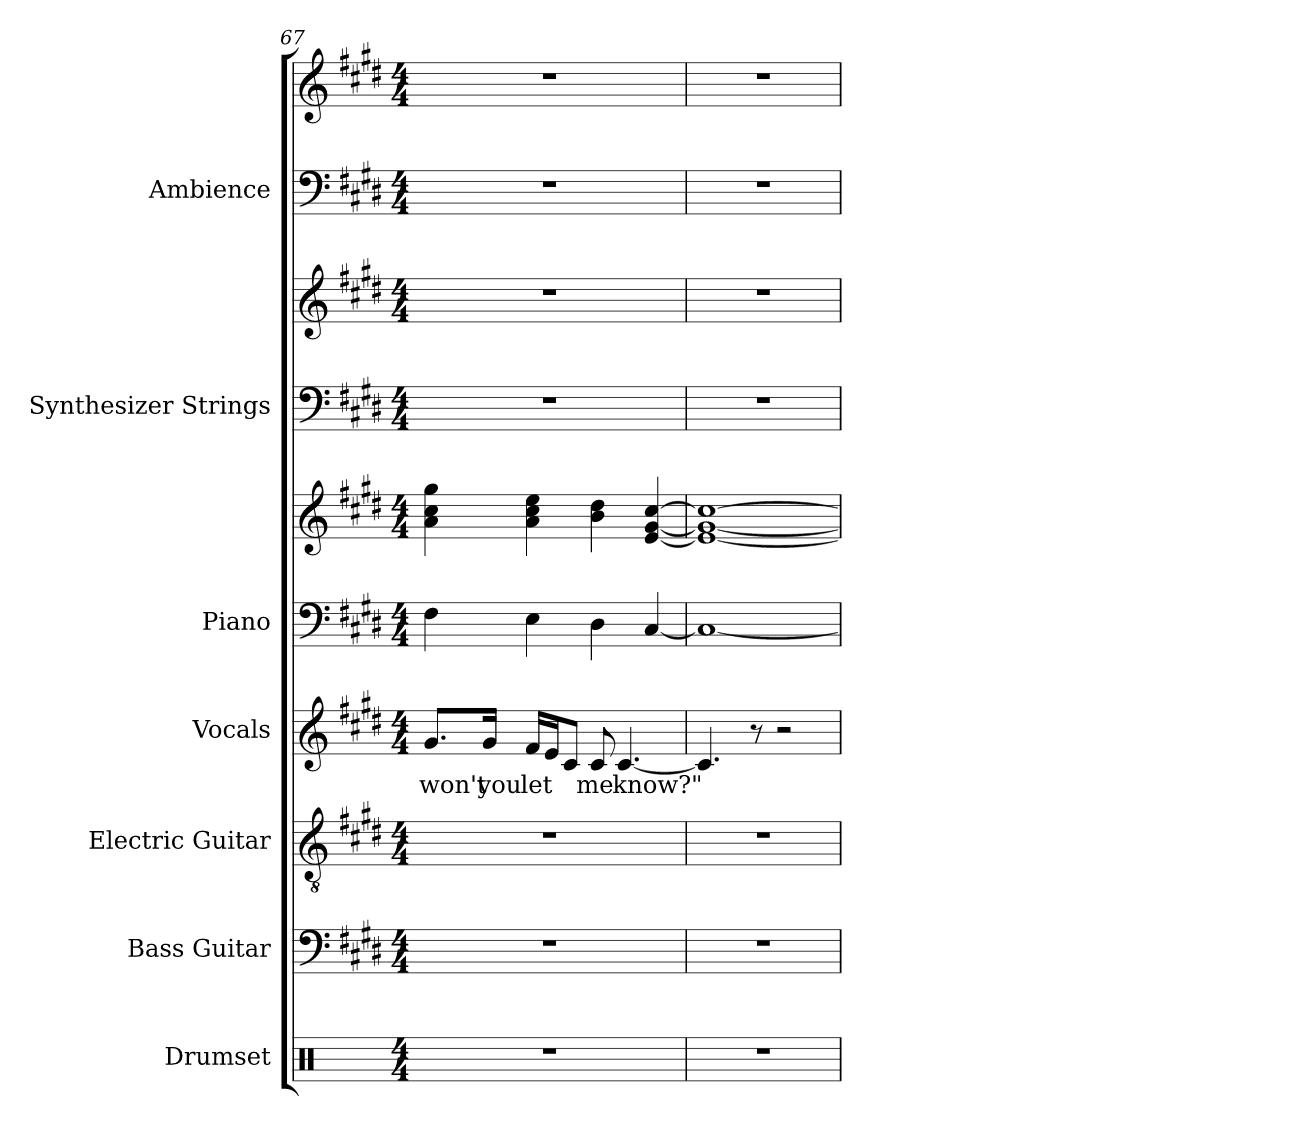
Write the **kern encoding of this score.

**kern	**kern	**kern	**kern	**text	**kern	**kern	**kern	**kern	**kern	**kern
*part7	*part6	*part5	*part4	*part4	*part3	*part3	*part2	*part2	*part1	*part1
*staff10	*staff9	*staff8	*staff7	*staff7	*staff6	*staff5	*staff4	*staff3	*staff2	*staff1
*I"Drumset	*I"Bass Guitar	*I"Electric Guitar	*I"Vocals	*	*I"Piano	*	*I"Synthesizer Strings	*	*I"Ambience	*
*I'D. Set	*I'B. Guit.	*I'E. Guit.	*I'Voc.	*	*I'Pno.	*	*I'Syn. Str.	*	*I'Amb.	*
!!LO:PB:g=z
*clefX	*clefF4	*clefGv2	*clefG2	*	*clefF4	*clefG2	*clefF4	*clefG2	*clefF4	*clefG2
*	*ITrd7c12	*	*	*	*	*	*	*	*	*
*k[]	*k[f#c#g#d#]	*k[f#c#g#d#]	*k[f#c#g#d#]	*	*k[f#c#g#d#]	*k[f#c#g#d#]	*k[f#c#g#d#]	*k[f#c#g#d#]	*k[f#c#g#d#]	*k[f#c#g#d#]
*M4/4	*M4/4	*M4/4	*M4/4	*	*M4/4	*M4/4	*M4/4	*M4/4	*M4/4	*M4/4
=67	=67	=67	=67	=67	=67	=67	=67	=67	=67	=67
!	!	!	!	!LO:LY:b	!	!	!	!	!	!
1r	1r	1r	8.g#/L	won't	4F#\	4a\ 4cc#\ 4gg#\	1r	1r	1r	1r
!	!	!	!	!LO:LY:b	!	!	!	!	!	!
.	.	.	16g#/Jk	you	.	.	.	.	.	.
!	!	!	!	!LO:LY:b	!	!	!	!	!	!
.	.	.	16f#/LL	let	4E\	4a\ 4cc#\ 4ee\	.	.	.	.
.	.	.	16e/J	.	.	.	.	.	.	.
.	.	.	8c#/J	.	.	.	.	.	.	.
!	!	!	!	!LO:LY:b	!	!	!	!	!	!
.	.	.	8c#/	me	4D#\	4b\ 4dd#\	.	.	.	.
!	!	!	!	!LO:LY:b	!	!	!	!	!	!
.	.	.	[4.c#/	know?"	.	.	.	.	.	.
.	.	.	.	.	[4C#/	[4e/ [4g#/ [4cc#/	.	.	.	.
=68	=68	=68	=68	=68	=68	=68	=68	=68	=68	=68
1r	1r	1r	4.c#/]	.	1C#_	1e_ 1g#_ 1cc#_	1r	1r	1r	1r
.	.	.	8r	.	.	.	.	.	.	.
.	.	.	2r	.	.	.	.	.	.	.
=	=	=	=	=	=	=	=	=	=	=
*-	*-	*-	*-	*-	*-	*-	*-	*-	*-	*-
